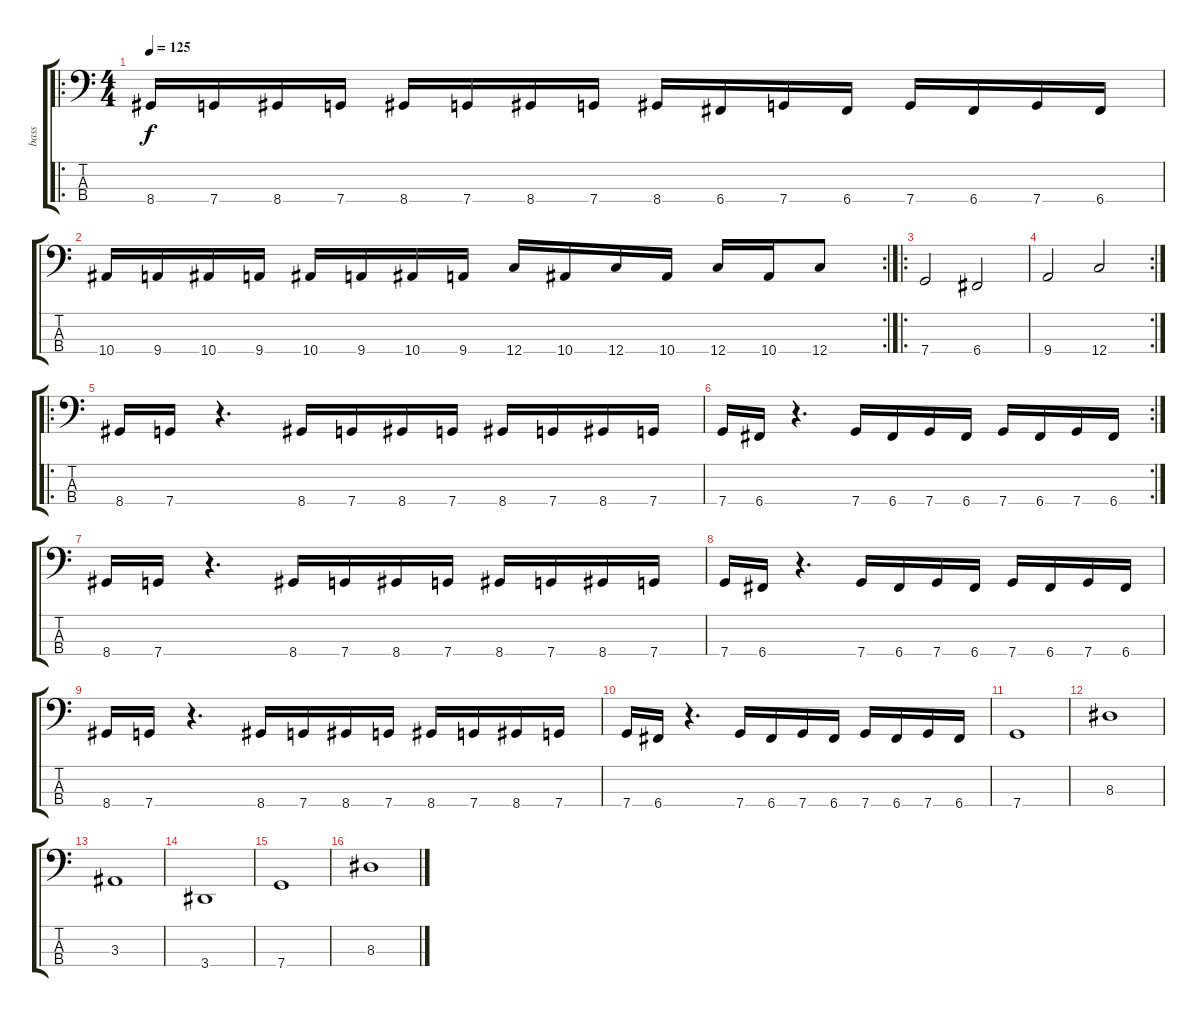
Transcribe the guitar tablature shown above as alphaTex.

\track ("bass" "bass") {instrument electricbassfinger}
\staff {score tabs}
\tuning (F2 C2 G1 C1) {hide}
\ro
\ts (4 4)
\tempo 125
\clef f4
\ks c
8.4.16{dy f} 7.4.16 8.4.16 7.4.16 8.4.16 7.4.16 8.4.16 7.4.16 8.4.16 6.4.16 7.4.16 6.4.16 7.4.16 6.4.16 7.4.16 6.4.16 |
\rc 2
10.4.16 9.4.16 10.4.16 9.4.16 10.4.16 9.4.16 10.4.16 9.4.16 12.4.16 10.4.16 12.4.16 10.4.16 12.4.16 10.4.16 12.4.8 |
\ro
7.4.2 6.4.2 |
\rc 2
9.4.2 12.4.2 |
\ro
8.4.16 7.4.16 r.4{d} 8.4.16 7.4.16 8.4.16 7.4.16 8.4.16 7.4.16 8.4.16 7.4.16 |
\rc 2
7.4.16 6.4.16 r.4{d} 7.4.16 6.4.16 7.4.16 6.4.16 7.4.16 6.4.16 7.4.16 6.4.16 |
8.4.16 7.4.16 r.4{d} 8.4.16 7.4.16 8.4.16 7.4.16 8.4.16 7.4.16 8.4.16 7.4.16 |
7.4.16 6.4.16 r.4{d} 7.4.16 6.4.16 7.4.16 6.4.16 7.4.16 6.4.16 7.4.16 6.4.16 |
8.4.16 7.4.16 r.4{d} 8.4.16 7.4.16 8.4.16 7.4.16 8.4.16 7.4.16 8.4.16 7.4.16 |
7.4.16 6.4.16 r.4{d} 7.4.16 6.4.16 7.4.16 6.4.16 7.4.16 6.4.16 7.4.16 6.4.16 |
7.4.1 |
8.3.1 |
3.3.1 |
3.4.1 |
7.4.1 |
8.3.1
